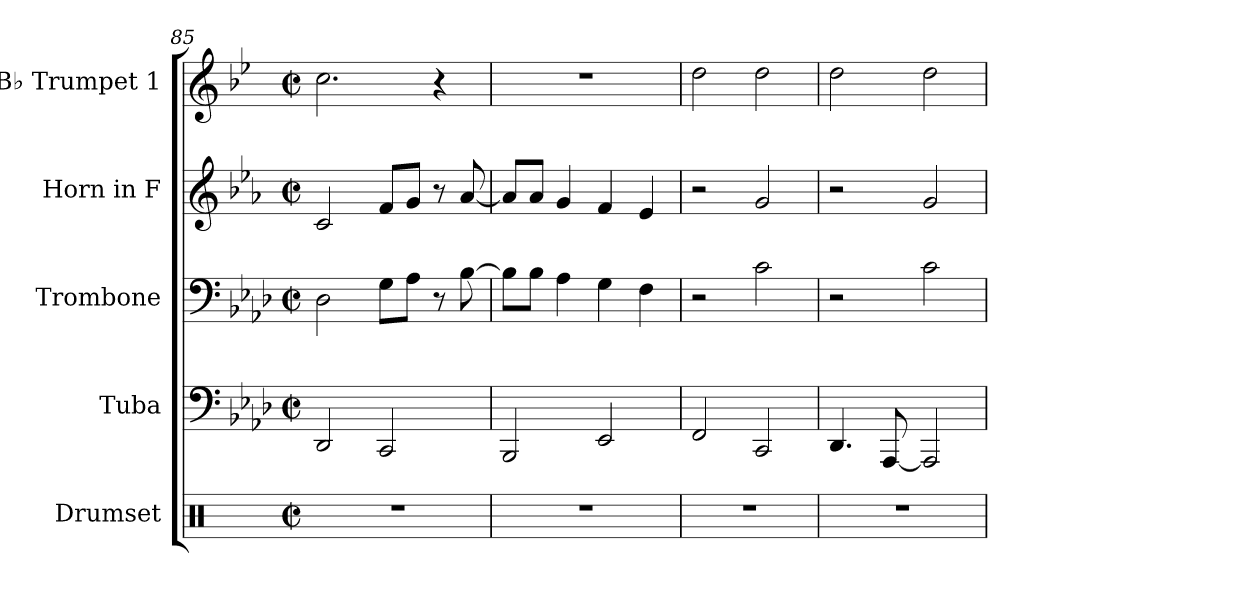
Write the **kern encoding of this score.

**kern	**kern	**kern	**kern	**kern
*part5	*part4	*part3	*part2	*part1
*staff5	*staff4	*staff3	*staff2	*staff1
*I"Drumset	*I"Tuba	*I"Trombone	*I"Horn in F	*I"B♭ Trumpet 1
*I'D. Set	*I'Tba	*I'Trb	*I'Hn	*I'Tpt
*clefX	*clefF4	*clefF4	*clefG2	*clefG2
*	*	*	*ITrd4c7	*ITrd1c2
*k[]	*k[b-e-a-d-]	*k[b-e-a-d-]	*k[b-e-a-d-]	*k[b-e-a-d-]
*M2/2	*M2/2	*M2/2	*M2/2	*M2/2
*met(c|)	*met(c|)	*met(c|)	*met(c|)	*met(c|)
=85	=85	=85	=85	=85
1r	2DD-/	2D-\	2F/	2.b-\
.	2CC/	8G\L	8B-/L	.
.	.	8A-\J	8c/J	.
.	.	8r	8r	4r
.	.	[8B-\	[8d-/	.
=86	=86	=86	=86	=86
1r	2BBB-/	8B-\L]	8d-/L]	1r
.	.	8B-\J	8d-/J	.
.	.	4A-\	4c/	.
.	2EE-/	4G\	4B-/	.
.	.	4F\	4A-/	.
=87	=87	=87	=87	=87
1r	2FF/	2r	2r	2cc\
.	2CC/	2c\	2c/	2cc\
=88	=88	=88	=88	=88
1r	4.DD-/	2r	2r	2cc\
.	[8AAA-/	.	.	.
.	2AAA-/]	2c\	2c/	2cc\
=	=	=	=	=
*-	*-	*-	*-	*-
